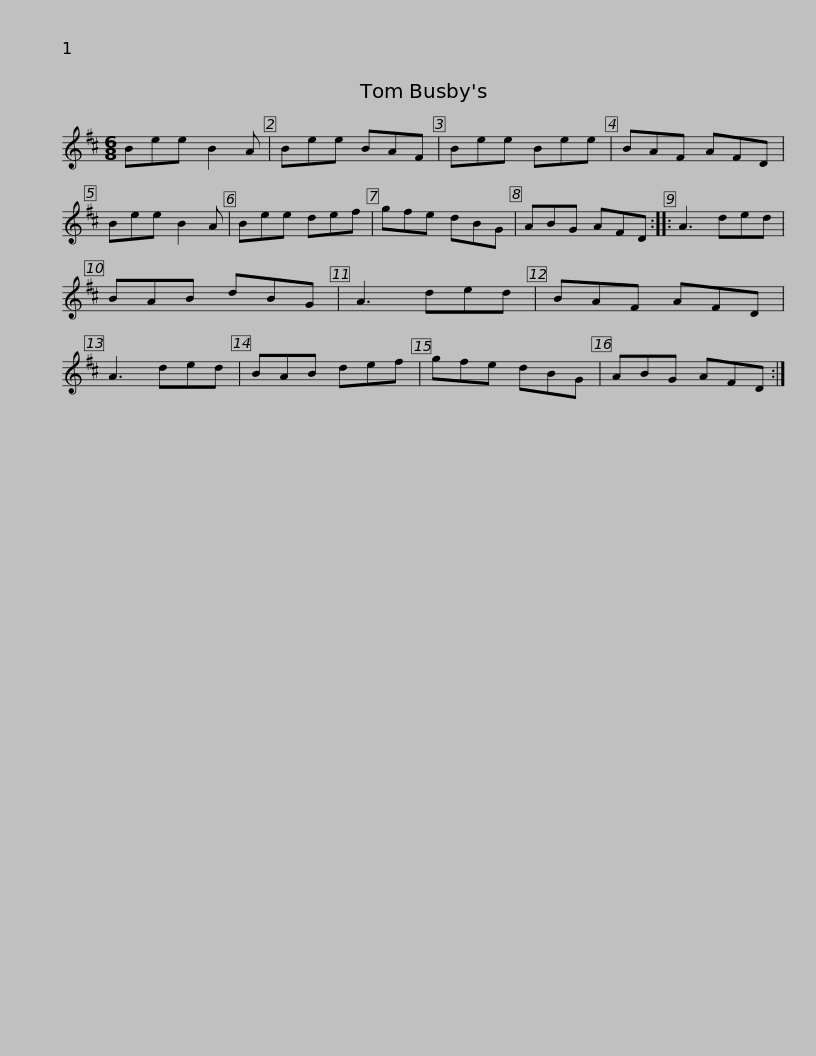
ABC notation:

X:1
L:1/8
M:6/8
I:linebreak $
K:D
V:1 treble
V:1
 Bee B2 A | Bee BAF | Bee Bee | BAF AFD | Bee B2 A | %5
 Bee def | gfe dBG |$ ABG AFD :: A3 ded | BAB dBG | %10
 A3 ded | BAF AFD | A3 ded | BAB def | gfe dBG |$ %15
 ABG AFD :| %16
